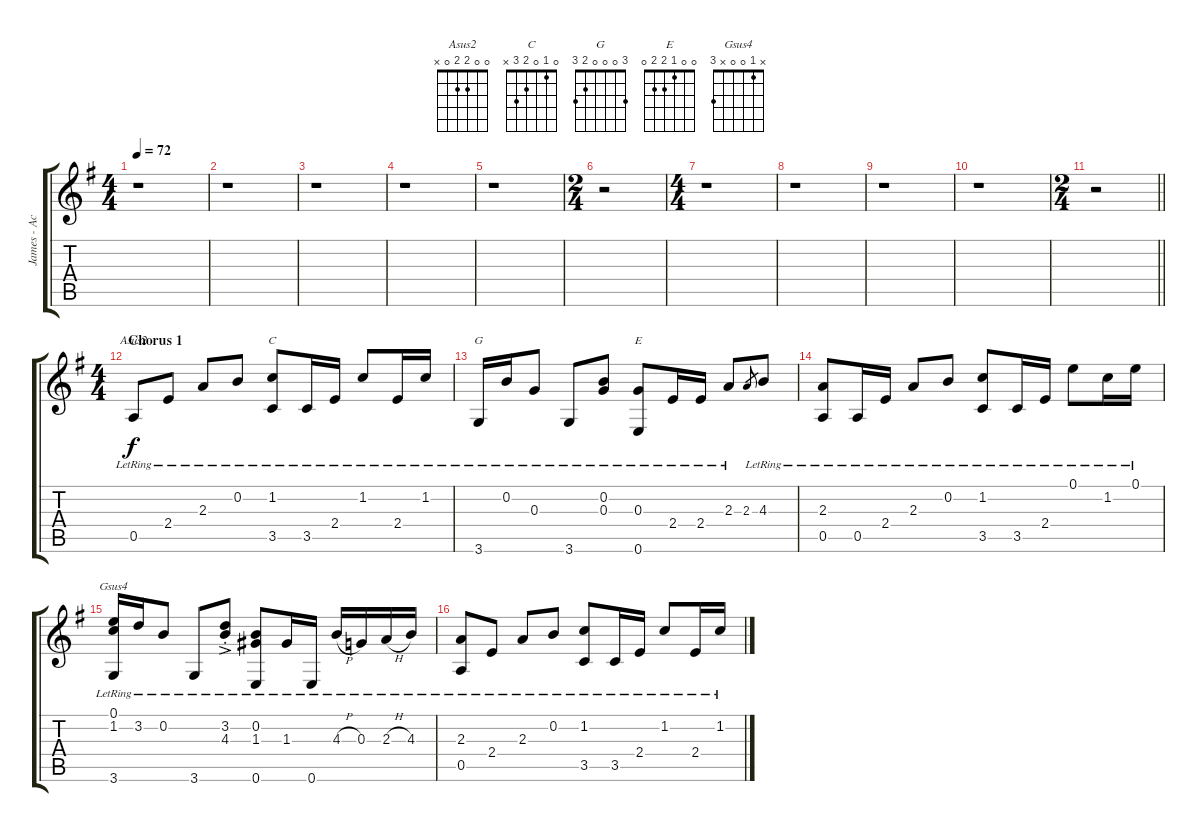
\track ("James - Acoustic L" "James - Ac") {instrument acousticguitarnylon}
\staff {score tabs}
\tuning (E4 B3 G3 D3 A2 E2) {hide}
\chord ("Asus2" 0 0 2 2 0 x)
\chord ("C" 0 1 0 2 3 x)
\chord ("G" 3 0 0 0 2 3)
\chord ("E" 0 0 1 2 2 0)
\chord ("Gsus4" x 1 0 0 x 3)
\ts (4 4)
\tempo 72
\clef g2
\ks eminor
r.1{dy f} |
r.1 |
r.1 |
r.1 |
r.1 |
\ts (2 4)
r.2 |
\ts (4 4)
r.1 |
r.1 |
r.1 |
r.1 |
\ts (2 4)
\barLineRight lightlight
r.2 |
\ts (4 4)
\section ("" "Chorus 1")
0.5{lr}.8{ch "Asus2"} 2.4{lr}.8 2.3{lr}.8 0.2{lr}.8 (1.2{lr} 3.5{lr}).8{ch "C"} 3.5{lr}.16 2.4{lr}.16 1.2{lr}.8 2.4{lr}.16 1.2{lr}.16 |
3.6{lr}.16{ch "G"} 0.2{lr}.16 0.3{lr}.8 3.6{lr}.8 (0.2 0.3{lr}).8 (0.3 0.6{lr}).8{ch "E"} 2.4{lr}.16 2.4{lr}.16 2.3{lr}.8 2.3.8{gr} 4.3{lr}.8 |
(2.3{lr} 0.5{lr}).8 0.5{lr}.16 2.4{lr}.16 2.3{lr}.8 0.2{lr}.8 (1.2{lr} 3.5{lr}).8 3.5{lr}.16 2.4{lr}.16 0.1{lr}.8 1.2{lr}.16 0.1{lr}.16 |
(0.1 1.2{lr} 3.6{lr}).16{ch "Gsus4"} 3.2{lr}.16 0.2{lr}.8 3.6{lr}.8 (3.2{ac st} 4.3{lr}).8 (0.2 1.3{lr} 0.6{lr}).8 1.3{lr}.16 0.6{lr}.16 4.3{h lr}.16 0.3{lr}.16 2.3{h lr}.16 4.3{lr}.16 |
(2.3{lr} 0.5{lr}).8 2.4{lr}.8 2.3{lr}.8 0.2{lr}.8 (1.2{lr} 3.5{lr}).8 3.5{lr}.16 2.4{lr}.16 1.2{lr}.8 2.4{lr}.16 1.2{lr}.16
